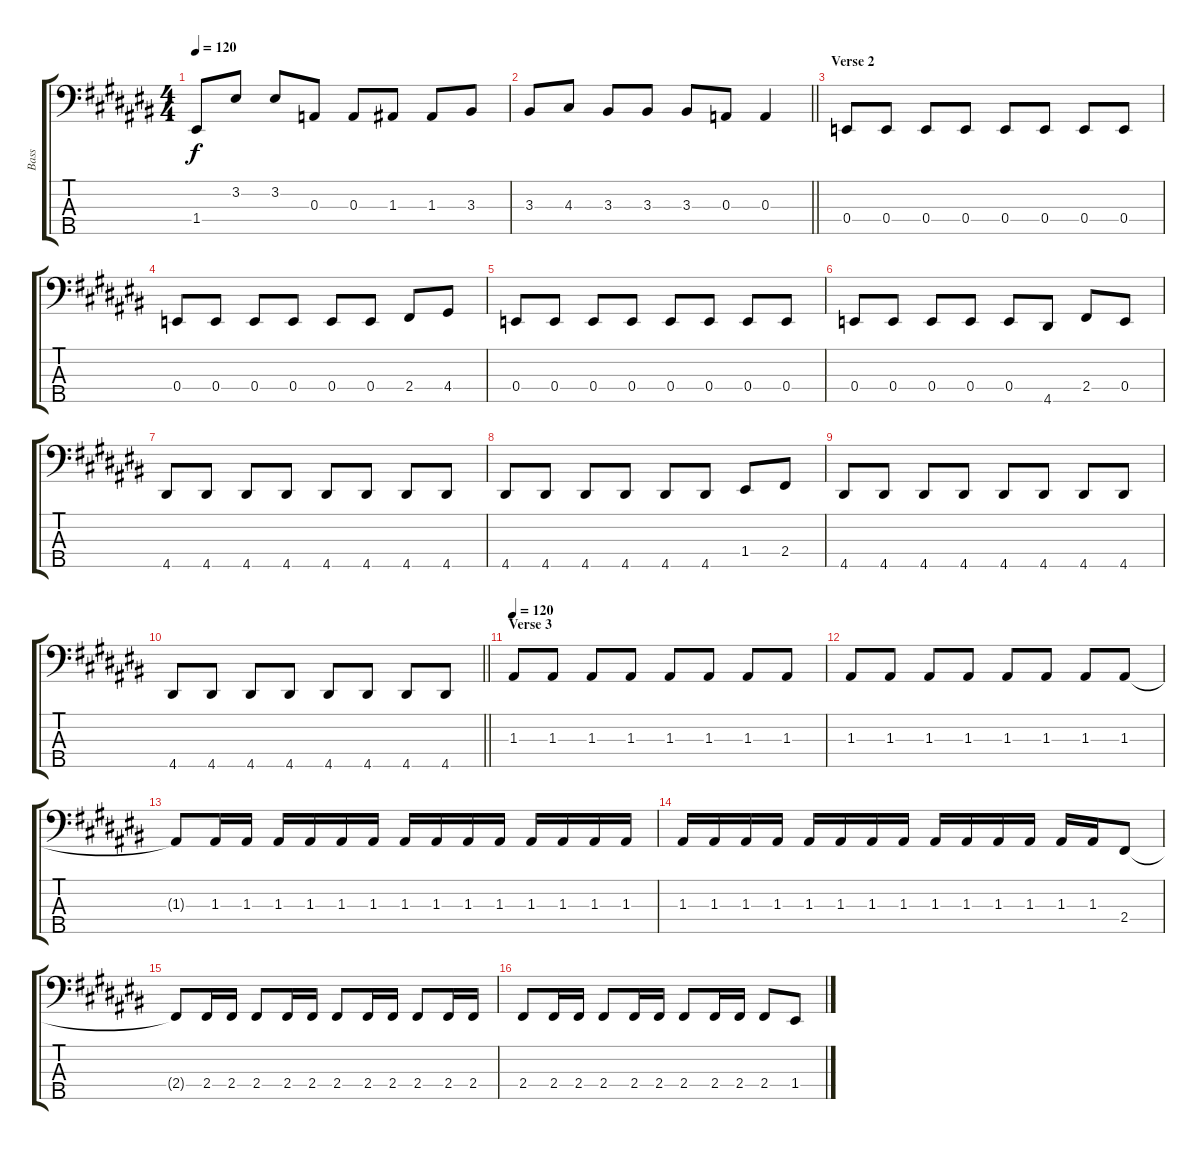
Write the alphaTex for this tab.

\track ("Bass" "Bass") {instrument electricbassfinger}
\staff {score tabs}
\tuning (G2 D2 A1 E1 B0) {hide}
\ts (4 4)
\tempo 120
\clef f4
\ks c#
1.4{t}.8{dy f} 3.2.8 3.2.8 0.3.8 0.3.8 1.3.8 1.3.8 3.3.8 |
\barLineRight lightlight
3.3.8 4.3.8 3.3.8 3.3.8 3.3.8 0.3.8 0.3.4 |
\section ("" "Verse 2")
0.4.8 0.4.8 0.4.8 0.4.8 0.4.8 0.4.8 0.4.8 0.4.8 |
0.4.8 0.4.8 0.4.8 0.4.8 0.4.8 0.4.8 2.4.8 4.4.8 |
0.4.8 0.4.8 0.4.8 0.4.8 0.4.8 0.4.8 0.4.8 0.4.8 |
0.4.8 0.4.8 0.4.8 0.4.8 0.4.8 4.5.8 2.4.8 0.4.8 |
4.5.8 4.5.8 4.5.8 4.5.8 4.5.8 4.5.8 4.5.8 4.5.8 |
4.5.8 4.5.8 4.5.8 4.5.8 4.5.8 4.5.8 1.4.8 2.4.8 |
4.5.8 4.5.8 4.5.8 4.5.8 4.5.8 4.5.8 4.5.8 4.5.8 |
\barLineRight lightlight
4.5.8 4.5.8 4.5.8 4.5.8 4.5.8 4.5.8 4.5.8 4.5.8 |
\section ("" "Verse 3")
\tempo 120
1.3.8 1.3.8 1.3.8 1.3.8 1.3.8 1.3.8 1.3.8 1.3.8 |
1.3.8 1.3.8 1.3.8 1.3.8 1.3.8 1.3.8 1.3.8 1.3.8 |
1.3{t}.8 1.3.16 1.3.16 1.3.16 1.3.16 1.3.16 1.3.16 1.3.16 1.3.16 1.3.16 1.3.16 1.3.16 1.3.16 1.3.16 1.3.16 |
1.3.16 1.3.16 1.3.16 1.3.16 1.3.16 1.3.16 1.3.16 1.3.16 1.3.16 1.3.16 1.3.16 1.3.16 1.3.16 1.3.16 2.4.8 |
2.4{t}.8 2.4.16 2.4.16 2.4.8 2.4.16 2.4.16 2.4.8 2.4.16 2.4.16 2.4.8 2.4.16 2.4.16 |
2.4.8 2.4.16 2.4.16 2.4.8 2.4.16 2.4.16 2.4.8 2.4.16 2.4.16 2.4.8 1.4.8
